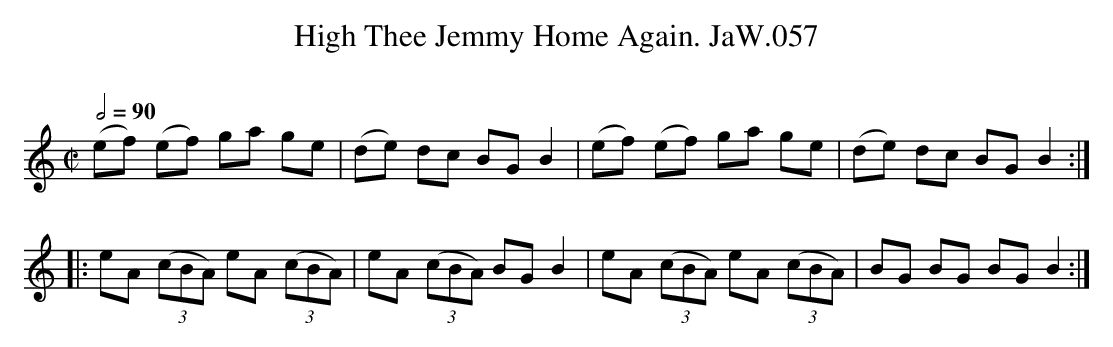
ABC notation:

X:1
T:High Thee Jemmy Home Again. JaW.057
M:C|
L:1/8
Q:1/2=90
O:
K:C
(ef) (ef) ga ge|(de) dc BG B2|(ef) (ef) ga ge|(de) dc BG B2:|
|:eA ((3cBA) eA ((3cBA) |eA ((3cBA) BGB2|\
eA ((3cBA) eA ((3cBA) |BG BG BG B2:|
